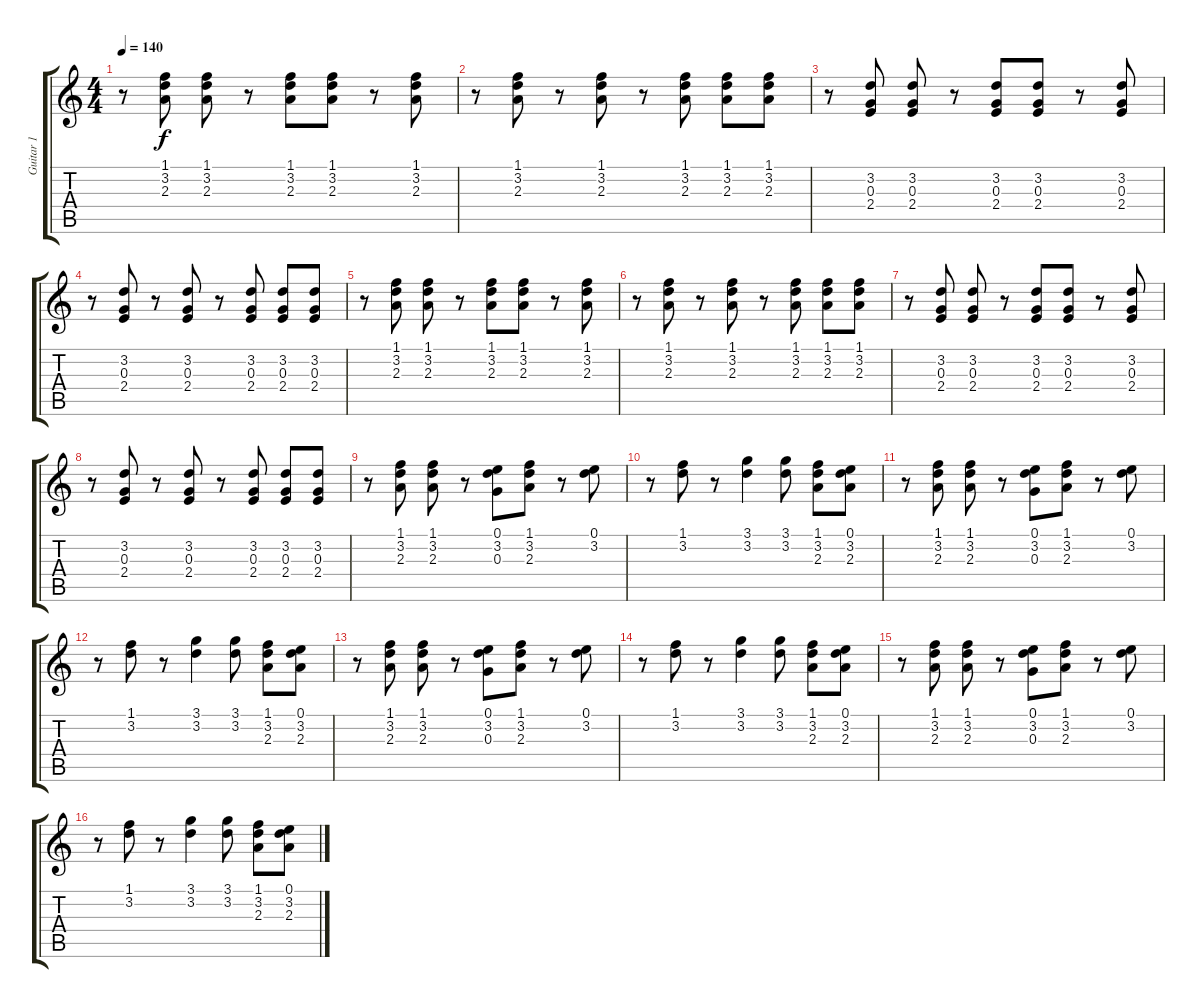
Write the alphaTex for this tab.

\track ("Guitar 1" "Guitar 1") {instrument electricguitarclean}
\staff {score tabs}
\tuning (E4 B3 G3 D3 A2 D2) {hide}
\ts (4 4)
\tempo 140
\clef g2
\ks c
r.8{dy f} (1.1 3.2 2.3).8 (1.1 3.2 2.3).8 r.8 (1.1 3.2 2.3).8 (1.1 3.2 2.3).8 r.8 (1.1 3.2 2.3).8 |
r.8 (1.1 3.2 2.3).8 r.8 (1.1 3.2 2.3).8 r.8 (1.1 3.2 2.3).8 (1.1 3.2 2.3).8 (1.1 3.2 2.3).8 |
r.8 (3.2 0.3 2.4).8 (3.2 0.3 2.4).8 r.8 (3.2 0.3 2.4).8 (3.2 0.3 2.4).8 r.8 (3.2 0.3 2.4).8 |
r.8 (3.2 0.3 2.4).8 r.8 (3.2 0.3 2.4).8 r.8 (3.2 0.3 2.4).8 (3.2 0.3 2.4).8 (3.2 0.3 2.4).8 |
r.8 (1.1 3.2 2.3).8 (1.1 3.2 2.3).8 r.8 (1.1 3.2 2.3).8 (1.1 3.2 2.3).8 r.8 (1.1 3.2 2.3).8 |
r.8 (1.1 3.2 2.3).8 r.8 (1.1 3.2 2.3).8 r.8 (1.1 3.2 2.3).8 (1.1 3.2 2.3).8 (1.1 3.2 2.3).8 |
r.8 (3.2 0.3 2.4).8 (3.2 0.3 2.4).8 r.8 (3.2 0.3 2.4).8 (3.2 0.3 2.4).8 r.8 (3.2 0.3 2.4).8 |
r.8 (3.2 0.3 2.4).8 r.8 (3.2 0.3 2.4).8 r.8 (3.2 0.3 2.4).8 (3.2 0.3 2.4).8 (3.2 0.3 2.4).8 |
r.8 (1.1 3.2 2.3).8 (1.1 3.2 2.3).8 r.8 (0.1 3.2 0.3).8 (1.1 3.2 2.3).8 r.8 (0.1 3.2).8 |
r.8 (1.1 3.2).8 r.8 (3.1 3.2).4 (3.1 3.2).8 (1.1 3.2 2.3).8 (0.1 3.2 2.3).8 |
r.8 (1.1 3.2 2.3).8 (1.1 3.2 2.3).8 r.8 (0.1 3.2 0.3).8 (1.1 3.2 2.3).8 r.8 (0.1 3.2).8 |
r.8 (1.1 3.2).8 r.8 (3.1 3.2).4 (3.1 3.2).8 (1.1 3.2 2.3).8 (0.1 3.2 2.3).8 |
r.8 (1.1 3.2 2.3).8 (1.1 3.2 2.3).8 r.8 (0.1 3.2 0.3).8 (1.1 3.2 2.3).8 r.8 (0.1 3.2).8 |
r.8 (1.1 3.2).8 r.8 (3.1 3.2).4 (3.1 3.2).8 (1.1 3.2 2.3).8 (0.1 3.2 2.3).8 |
r.8 (1.1 3.2 2.3).8 (1.1 3.2 2.3).8 r.8 (0.1 3.2 0.3).8 (1.1 3.2 2.3).8 r.8 (0.1 3.2).8 |
r.8 (1.1 3.2).8 r.8 (3.1 3.2).4 (3.1 3.2).8 (1.1 3.2 2.3).8 (0.1 3.2 2.3).8
